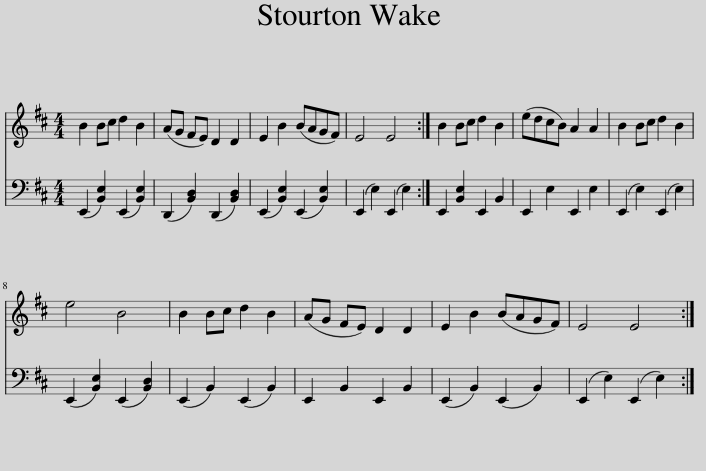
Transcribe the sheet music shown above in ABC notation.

X:1
%%score 1 2
L:1/8
M:4/4
I:linebreak $
K:D
V:1 treble
V:2 bass
V:1
 B2 Bc d2 B2 | (AG FE) D2 D2 | E2 B2 (BAGF) | E4 E4 :| B2 Bc d2 B2 | %5
 (edcB) A2 A2 | B2 Bc d2 B2 |$ e4 B4 | B2 Bc d2 B2 | (AG FE) D2 D2 | %10
 E2 B2 (BAGF) | E4 E4 :| %12
V:2
 (E,,2 [B,,E,]2) (E,,2 [B,,E,]2) | (D,,2 [B,,D,]2) (D,,2 [B,,D,]2) | (E,,2 [B,,E,]2) (E,,2 [B,,E,]2) | (E,,2 E,2) (E,,2 E,2) :| E,,2 [B,,E,]2 E,,2 B,,2 | %5
 E,,2 E,2 E,,2 E,2 | (E,,2 E,2) (E,,2 E,2) |$ (E,,2 [B,,E,]2) (E,,2 [B,,D,]2) | (E,,2 B,,2) (E,,2 B,,2) | E,,2 B,,2 E,,2 B,,2 | %10
 (E,,2 B,,2) (E,,2 B,,2) | (E,,2 E,2) (E,,2 E,2) :| %12
